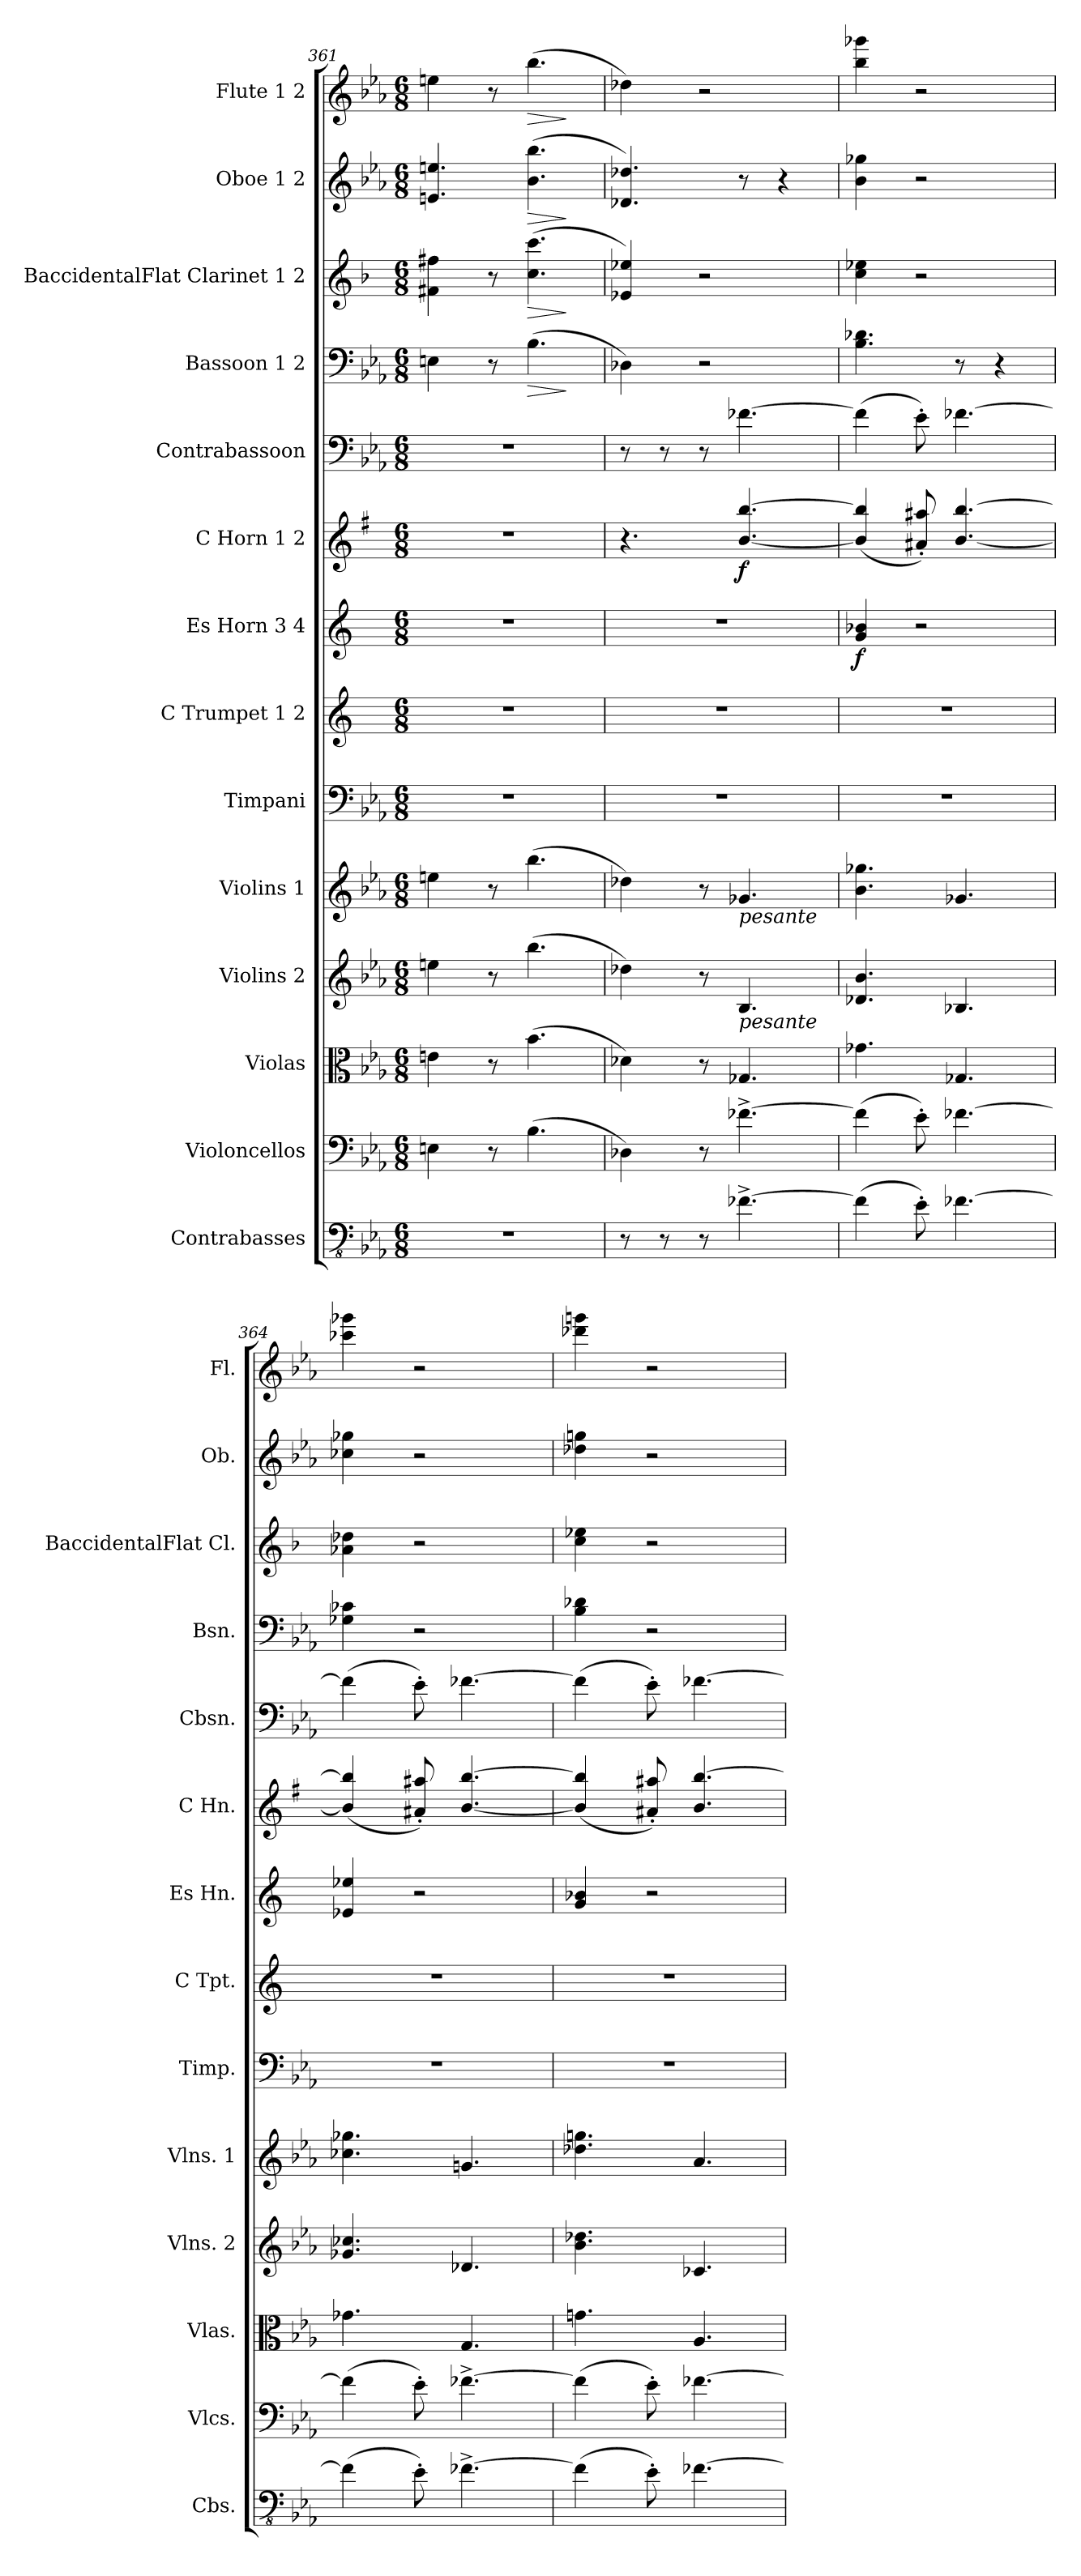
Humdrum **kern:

**kern	**kern	**kern	**kern	**kern	**kern	**kern	**kern	**dynam	**kern	**dynam	**kern	**kern	**dynam	**kern	**dynam	**kern	**dynam	**kern	**dynam
*part14	*part13	*part12	*part11	*part10	*part9	*part8	*part7	*part7	*part6	*part6	*part5	*part4	*part4	*part3	*part3	*part2	*part2	*part1	*part1
*staff14	*staff13	*staff12	*staff11	*staff10	*staff9	*staff8	*staff7	*staff7	*staff6	*staff6	*staff5	*staff4	*staff4	*staff3	*staff3	*staff2	*staff2	*staff1	*staff1
*I"Contrabasses	*I"Violoncellos	*I"Violas	*I"Violins 2	*I"Violins 1	*I"Timpani	*I"C Trumpet 1 2	*I"Es Horn 3 4	*	*I"C Horn 1 2	*	*I"Contrabassoon	*I"Bassoon 1 2	*	*I"BaccidentalFlat Clarinet 1 2	*	*I"Oboe 1 2	*	*I"Flute  1 2	*
*I'Cbs.	*I'Vlcs.	*I'Vlas.	*I'Vlns. 2	*I'Vlns. 1	*I'Timp.	*I'C Tpt.	*I'Es Hn.	*	*I'C Hn.	*	*I'Cbsn.	*I'Bsn.	*	*I'BaccidentalFlat Cl.	*	*I'Ob.	*	*I'Fl.	*
*clefFv4	*clefF4	*clefC3	*clefG2	*clefG2	*clefF4	*clefG2	*clefG2	*	*clefG2	*	*clefF4	*clefF4	*	*clefG2	*	*clefG2	*	*clefG2	*
*	*	*	*	*	*	*	*ITrd5c9	*	*ITrd4c7	*	*ITrd7c12	*	*	*ITrd1c2	*	*	*	*	*
*k[b-e-a-]	*k[b-e-a-]	*k[b-e-a-]	*k[b-e-a-]	*k[b-e-a-]	*k[b-e-a-]	*k[]	*k[b-e-a-]	*	*k[]	*	*k[b-e-a-]	*k[b-e-a-]	*	*k[b-e-a-]	*	*k[b-e-a-]	*	*k[b-e-a-]	*
*M6/8	*M6/8	*M6/8	*M6/8	*M6/8	*M6/8	*M6/8	*M6/8	*	*M6/8	*	*M6/8	*M6/8	*	*M6/8	*	*M6/8	*	*M6/8	*
=361	=361	=361	=361	=361	=361	=361	=361	=361	=361	=361	=361	=361	=361	=361	=361	=361	=361	=361	=361
2.r	4En\	4en\	4een\	4een\	2.r	2.r	2.r	.	2.r	.	2.r	4En\	.	4en\ 4een\	.	4.en/ 4.een/	.	4een\	.
.	8r	8r	8r	8r	.	.	.	.	.	.	.	8r	.	8r	.	.	.	8r	.
!	!	!	!	!	!	!	!	!	!	!	!	!	!LO:HP:b	!	!LO:HP:b	!	!LO:HP:b	!	!LO:HP:b
.	(>4.B-\	(>4.b-\	(>4.bb-\	(>4.bb-\	.	.	.	.	.	.	.	(>4.B-\	>	(>4.b-\ 4.bb-\	>	(>4.b-\ 4.bb-\	>	(>4.bb-\	>
.	.	.	.	.	.	.	.	.	.	.	.	.	]	.	]	.	]	.	]
=362	=362	=362	=362	=362	=362	=362	=362	=362	=362	=362	=362	=362	=362	=362	=362	=362	=362	=362	=362
8r	4D-X\)	4d-X\)	4dd-X\)	4dd-X\)	2.r	2.r	2.r	.	4.r	.	8r	4D-X\)	.	4d-X/ 4dd-X/)	.	4.d-X/ 4.dd-X/)	.	4dd-X\)	.
8r	.	.	.	.	.	.	.	.	.	.	8r	.	.	.	.	.	.	.	.
8r	8r	8r	8r	8r	.	.	.	.	.	.	8r	2r	.	2r	.	.	.	2r	.
!	!	!	!	!LO:TX:b:i:t=pesante	!	!	!	!	!	!	!	!	!	!	!	!	!	!	!
!	!	!	!LO:TX:b:i:t=pesante	!	!	!	!	!	!	!	!	!	!	!	!	!	!	!	!
!	!	!	!	!	!	!	!	!	!	!LO:DY:b	!	!	!	!	!	!	!	!	!
[4.F-X^\	[4.f-X^\	4.G-X/	4.B-/	4.g-X/	.	.	.	.	[4.e/ [4.ee/	f	[4.F-X\	.	.	.	.	8r	.	.	.
.	.	.	.	.	.	.	.	.	.	.	.	.	.	.	.	4r	.	.	.
=363	=363	=363	=363	=363	=363	=363	=363	=363	=363	=363	=363	=363	=363	=363	=363	=363	=363	=363	=363
!	!	!	!	!	!	!	!	!LO:DY:b	!	!	!	!	!	!	!	!	!	!	!
(>4F-\]	(>4f-\]	4.g-X\	4.d-X/ 4.b-/	4.b-\ 4.gg-X\	2.r	2.r	4B-/ 4d-X/	f	(<4e/] 4ee/]	.	(>4F-\]	4.B-\ 4.d-X\	.	4b-\ 4dd-X\	.	4b-\ 4gg-X\	.	4bb-\ 4ggg-X\	.
8E-'\)	8e-'\)	.	.	.	.	.	2r	.	8d#X/' 8dd#X/')	.	8E-'\)	.	.	2r	.	2r	.	2r	.
[4.F-X\	[4.f-X\	4.G-X/	4.B-X/	4.g-X/	.	.	.	.	[4.e/ [4.ee/	.	[4.F-X\	8r	.	.	.	.	.	.	.
.	.	.	.	.	.	.	.	.	.	.	.	4r	.	.	.	.	.	.	.
!!LO:PB:g=z
=364	=364	=364	=364	=364	=364	=364	=364	=364	=364	=364	=364	=364	=364	=364	=364	=364	=364	=364	=364
(>4F-\]	(>4f-\]	4.g-X\	4.g-X/ 4.cc-X/	4.cc-X\ 4.gg-X\	2.r	2.r	4G-X/ 4g-X/	.	(<4e/] 4ee/]	.	(>4F-\]	4G-X\ 4c-X\	.	4g-X\ 4cc-X\	.	4cc-X\ 4gg-X\	.	4ccc-X\ 4ggg-X\	.
8E-'\)	8e-'\)	.	.	.	.	.	2r	.	8d#X/' 8dd#X/')	.	8E-'\)	2r	.	2r	.	2r	.	2r	.
[4.F-X^\	[4.f-X^\	4.G/	4.d-X/	4.gn/	.	.	.	.	[4.e/ [4.ee/	.	[4.F-X\	.	.	.	.	.	.	.	.
=365	=365	=365	=365	=365	=365	=365	=365	=365	=365	=365	=365	=365	=365	=365	=365	=365	=365	=365	=365
(>4F-\]	(>4f-\]	4.gn\	4.b-\ 4.dd-X\	4.dd-X\ 4.ggn\	2.r	2.r	4B-/ 4d-X/	.	(<4e/] 4ee/]	.	(>4F-\]	4B-\ 4d-X\	.	4b-\ 4dd-X\	.	4dd-X\ 4ggn\	.	4ddd-X\ 4gggn\	.
8E-'\)	8e-'\)	.	.	.	.	.	2r	.	8d#X/' 8dd#X/')	.	8E-'\)	2r	.	2r	.	2r	.	2r	.
[4.F-X\	[4.f-X\	4.A-/	4.c-X/	4.a-/	.	.	.	.	4.e/ [4.ee/	.	[4.F-X\	.	.	.	.	.	.	.	.
=	=	=	=	=	=	=	=	=	=	=	=	=	=	=	=	=	=	=	=
*-	*-	*-	*-	*-	*-	*-	*-	*-	*-	*-	*-	*-	*-	*-	*-	*-	*-	*-	*-
